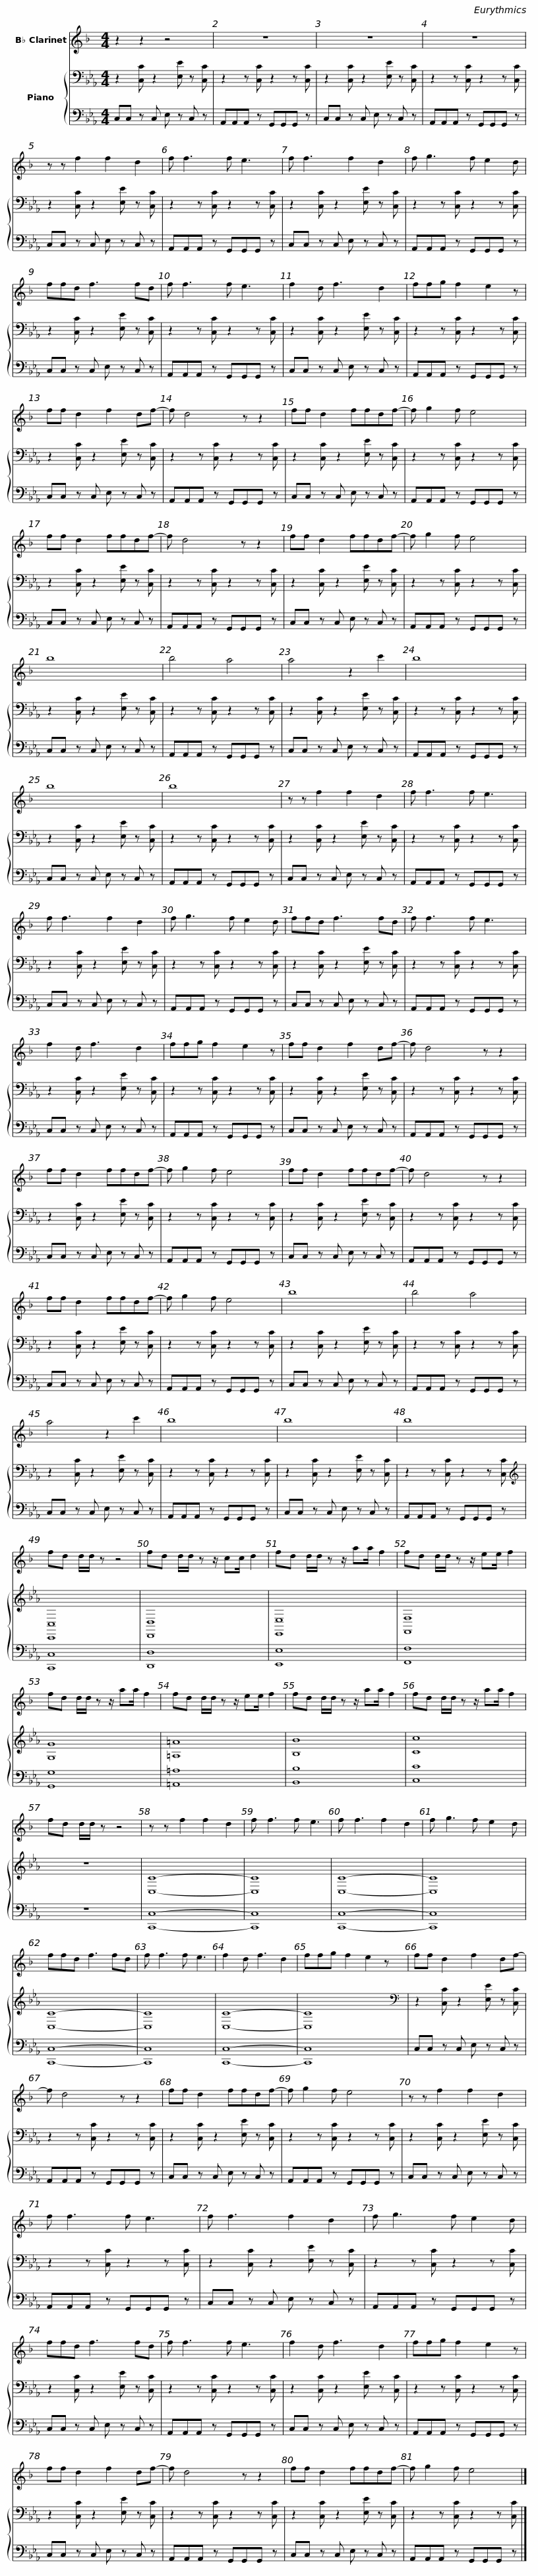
X:1
%%score 1 { 2 | 3 }
L:1/8
M:4/4
I:linebreak $
K:Eb
V:1 treble transpose=-2
V:2 bass
V:3 bass
V:1
[K:F] z2 z2 z4 | z8 | z8 | z8 |$ z z f2 f2 d2 | %5
 f f3 f e3 | f f3 f2 d2 | f g3 f e2 d |$ ffd f3 fd | f f3 f e3 | %10
 f2 d f3 d2 | ffg f2 e2 z |$ ff d2 f2 df- | f d4 z z2 | ff d2 ffdf- | %15
 f g2 f e4 |$ ff d2 ffdf- | f d4 z z2 | ff d2 ffdf- | f g2 f e4 |$ %20
 b8 | b4 a4 | a4 z2 c'2 | b8 |$ b8 | %25
 b8 | z z f2 f2 d2 | f f3 f e3 |$ f f3 f2 d2 | f g3 f e2 d | %30
 ffd f3 fd | f f3 f e3 |$ f2 d f3 d2 | ffg f2 e2 z | ff d2 f2 df- | %35
 f d4 z z2 |$ ff d2 ffdf- | f g2 f e4 | ff d2 ffdf- | f d4 z z2 |$ %40
 ff d2 ffdf- | f g2 f e4 | b8 | b4 a4 |$ a4 z2 c'2 | %45
 b8 | b8 | b8 |$ fd d/d/ z z4 | fd d/d/ z z/ cc/ d2 | %50
 fd d/d/ z z/ aa/ f2 | fd d/d/ z z/ ee/ f2 |$ fd d/d/ z z/ aa/ f2 | fd d/d/ z z/ ee/ f2 | fd d/d/ z z/ aa/ f2 | %55
 fd d/d/ z z/ aa/ f2 |$ fd d/d/ z z4 | z z f2 f2 d2 | f f3 f e3 | f f3 f2 d2 | %60
 f g3 f e2 d | ffd f3 fd | f f3 f e3 |$ f2 d f3 d2 | ffg f2 e2 z | %65
 ff d2 f2 df- | f d4 z z2 | ff d2 ffdf- |$ f g2 f e4 | z z f2 f2 d2 | %70
 f f3 f e3 | f f3 f2 d2 |$ f g3 f e2 d | ffd f3 fd | f f3 f e3 | %75
 f2 d f3 d2 |$ ffg f2 e2 z | ff d2 f2 df- | f d4 z z2 | ff d2 ffdf- |$ %80
 f g2 f e4 |] %81
V:2
 z2 [C,C] z2 [E,E] z [C,C] | z2 z [C,C] z2 z [C,C] | z2 [C,C] z2 [E,E] z [C,C] | z2 z [C,C] z2 z [C,C] |$ z2 [C,C] z2 [E,E] z [C,C] | %5
 z2 z [C,C] z2 z [C,C] | z2 [C,C] z2 [E,E] z [C,C] | z2 z [C,C] z2 z [C,C] |$ z2 [C,C] z2 [E,E] z [C,C] | z2 z [C,C] z2 z [C,C] | %10
 z2 [C,C] z2 [E,E] z [C,C] | z2 z [C,C] z2 z [C,C] |$ z2 [C,C] z2 [E,E] z [C,C] | z2 z [C,C] z2 z [C,C] | z2 [C,C] z2 [E,E] z [C,C] | %15
 z2 z [C,C] z2 z [C,C] |$ z2 [C,C] z2 [E,E] z [C,C] | z2 z [C,C] z2 z [C,C] | z2 [C,C] z2 [E,E] z [C,C] | z2 z [C,C] z2 z [C,C] |$ %20
 z2 [C,C] z2 [E,E] z [C,C] | z2 z [C,C] z2 z [C,C] | z2 [C,C] z2 [E,E] z [C,C] | z2 z [C,C] z2 z [C,C] |$ z2 [C,C] z2 [E,E] z [C,C] | %25
 z2 z [C,C] z2 z [C,C] | z2 [C,C] z2 [E,E] z [C,C] | z2 z [C,C] z2 z [C,C] |$ z2 [C,C] z2 [E,E] z [C,C] | z2 z [C,C] z2 z [C,C] | %30
 z2 [C,C] z2 [E,E] z [C,C] | z2 z [C,C] z2 z [C,C] |$ z2 [C,C] z2 [E,E] z [C,C] | z2 z [C,C] z2 z [C,C] | z2 [C,C] z2 [E,E] z [C,C] | %35
 z2 z [C,C] z2 z [C,C] |$ z2 [C,C] z2 [E,E] z [C,C] | z2 z [C,C] z2 z [C,C] | z2 [C,C] z2 [E,E] z [C,C] | z2 z [C,C] z2 z [C,C] |$ %40
 z2 [C,C] z2 [E,E] z [C,C] | z2 z [C,C] z2 z [C,C] | z2 [C,C] z2 [E,E] z [C,C] | z2 z [C,C] z2 z [C,C] |$ z2 [C,C] z2 [E,E] z [C,C] | %45
 z2 z [C,C] z2 z [C,C] | z2 [C,C] z2 [E,E] z [C,C] | z2 z [C,C] z2 z [C,C] |$[K:treble] [C,,C,]8 | [D,,D,]8 | %50
 [E,,E,]8 | [F,,F,]8 |$ [G,G]8 | [=A,=A]8 | [B,B]8 | %55
 [Cc]8 |$ z8 | [C,C]8- | [C,C]8 | [C,C]8- | %60
 [C,C]8 | [C,C]8- | [C,C]8 |$ [C,C]8- | [C,C]8 | %65
[K:bass] z2 [C,C] z2 [E,E] z [C,C] | z2 z [C,C] z2 z [C,C] | z2 [C,C] z2 [E,E] z [C,C] |$ z2 z [C,C] z2 z [C,C] | z2 [C,C] z2 [E,E] z [C,C] | %70
 z2 z [C,C] z2 z [C,C] | z2 [C,C] z2 [E,E] z [C,C] |$ z2 z [C,C] z2 z [C,C] | z2 [C,C] z2 [E,E] z [C,C] | z2 z [C,C] z2 z [C,C] | %75
 z2 [C,C] z2 [E,E] z [C,C] |$ z2 z [C,C] z2 z [C,C] | z2 [C,C] z2 [E,E] z [C,C] | z2 z [C,C] z2 z [C,C] | z2 [C,C] z2 [E,E] z [C,C] |$ %80
 z2 z [C,C] z2 z [C,C] |] %81
V:3
 C,C, z C, E, z C, z | A,,A,,A,, z G,,G,,G,, z | C,C, z C, E, z C, z | A,,A,,A,, z G,,G,,G,, z |$ C,C, z C, E, z C, z | %5
 A,,A,,A,, z G,,G,,G,, z | C,C, z C, E, z C, z | A,,A,,A,, z G,,G,,G,, z |$ C,C, z C, E, z C, z | A,,A,,A,, z G,,G,,G,, z | %10
 C,C, z C, E, z C, z | A,,A,,A,, z G,,G,,G,, z |$ C,C, z C, E, z C, z | A,,A,,A,, z G,,G,,G,, z | C,C, z C, E, z C, z | %15
 A,,A,,A,, z G,,G,,G,, z |$ C,C, z C, E, z C, z | A,,A,,A,, z G,,G,,G,, z | C,C, z C, E, z C, z | A,,A,,A,, z G,,G,,G,, z |$ %20
 C,C, z C, E, z C, z | A,,A,,A,, z G,,G,,G,, z | C,C, z C, E, z C, z | A,,A,,A,, z G,,G,,G,, z |$ C,C, z C, E, z C, z | %25
 A,,A,,A,, z G,,G,,G,, z | C,C, z C, E, z C, z | A,,A,,A,, z G,,G,,G,, z |$ C,C, z C, E, z C, z | A,,A,,A,, z G,,G,,G,, z | %30
 C,C, z C, E, z C, z | A,,A,,A,, z G,,G,,G,, z |$ C,C, z C, E, z C, z | A,,A,,A,, z G,,G,,G,, z | C,C, z C, E, z C, z | %35
 A,,A,,A,, z G,,G,,G,, z |$ C,C, z C, E, z C, z | A,,A,,A,, z G,,G,,G,, z | C,C, z C, E, z C, z | A,,A,,A,, z G,,G,,G,, z |$ %40
 C,C, z C, E, z C, z | A,,A,,A,, z G,,G,,G,, z | C,C, z C, E, z C, z | A,,A,,A,, z G,,G,,G,, z |$ C,C, z C, E, z C, z | %45
 A,,A,,A,, z G,,G,,G,, z | C,C, z C, E, z C, z | A,,A,,A,, z G,,G,,G,, z |$ [C,,C,]8 | [D,,D,]8 | %50
 [E,,E,]8 | [F,,F,]8 |$ [G,,G,]8 | [=A,,=A,]8 | [B,,B,]8 | %55
 [C,C]8 |$ z8 | [C,,C,]8- | [C,,C,]8 | [C,,C,]8- | %60
 [C,,C,]8 | [C,,C,]8- | [C,,C,]8 |$ [C,,C,]8- | [C,,C,]8 | %65
 C,C, z C, E, z C, z | A,,A,,A,, z G,,G,,G,, z | C,C, z C, E, z C, z |$ A,,A,,A,, z G,,G,,G,, z | C,C, z C, E, z C, z | %70
 A,,A,,A,, z G,,G,,G,, z | C,C, z C, E, z C, z |$ A,,A,,A,, z G,,G,,G,, z | C,C, z C, E, z C, z | A,,A,,A,, z G,,G,,G,, z | %75
 C,C, z C, E, z C, z |$ A,,A,,A,, z G,,G,,G,, z | C,C, z C, E, z C, z | A,,A,,A,, z G,,G,,G,, z | C,C, z C, E, z C, z |$ %80
 A,,A,,A,, z G,,G,,G,, z |] %81
